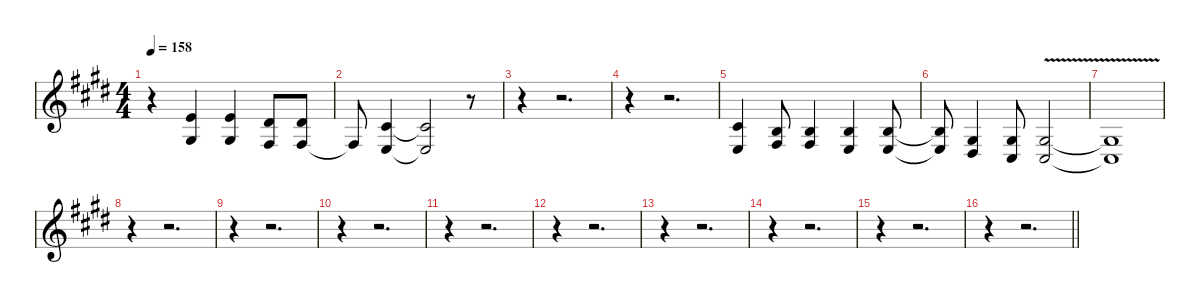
\defaultSystemsLayout 4
\hideDynamics
\bracketExtendMode nobrackets
\singleTrackTrackNamePolicy hidden
\multiTrackTrackNamePolicy hidden
\firstSystemTrackNameMode fullname
\firstSystemTrackNameOrientation horizontal
\otherSystemsTrackNameOrientation horizontal
\track ("Vocals" "chr.") {mute instrument choiraahs}
\staff {score}
\tuning (E4 B3 G3 D3 A2 E2)
\ts (4 4)
\tempo 158
\clef g2
\ks c#minor
r.4{dy f} (9.3{acc forcenatural} 6.4{acc #}).4{dy mp} (9.3{acc forcenatural} 6.4{acc #}).4 (8.3{acc #} 4.4{acc #}).8 (8.3{acc #} 4.4{acc #}).8 |
4.4{t acc #}.8{dy f} (6.3{acc #} 2.4{acc forcenatural}).4{dy mp} (6.3{t acc #} 2.4{t acc forcenatural}).2{dy f} r.8 |
r.4 r.2{d} |
r.4 r.2{d} |
(6.3{acc #} 2.4{acc forcenatural}).4{dy mp} (4.3{acc forcenatural} 4.4{acc #}).8 (4.3{acc forcenatural} 4.4{acc #}).4 (4.3{acc forcenatural} 2.4{acc forcenatural}).4 (4.3{acc forcenatural} 2.4{acc forcenatural}).8 |
(4.3{t acc forcenatural} 2.4{t acc forcenatural}).8{dy f} (1.3{acc #} 6.5{acc #}).4{dy mp} (1.3{acc #} 4.5{acc #}).8 (1.3{acc #} 4.5{v acc #}).2 |
(1.3{t acc #} 4.5{v t acc #}).1{dy f} |
r.4 r.2{d} |
r.4 r.2{d} |
r.4 r.2{d} |
r.4 r.2{d} |
r.4 r.2{d} |
r.4 r.2{d} |
r.4 r.2{d} |
r.4 r.2{d} |
\barLineRight lightlight
r.4 r.2{d}
